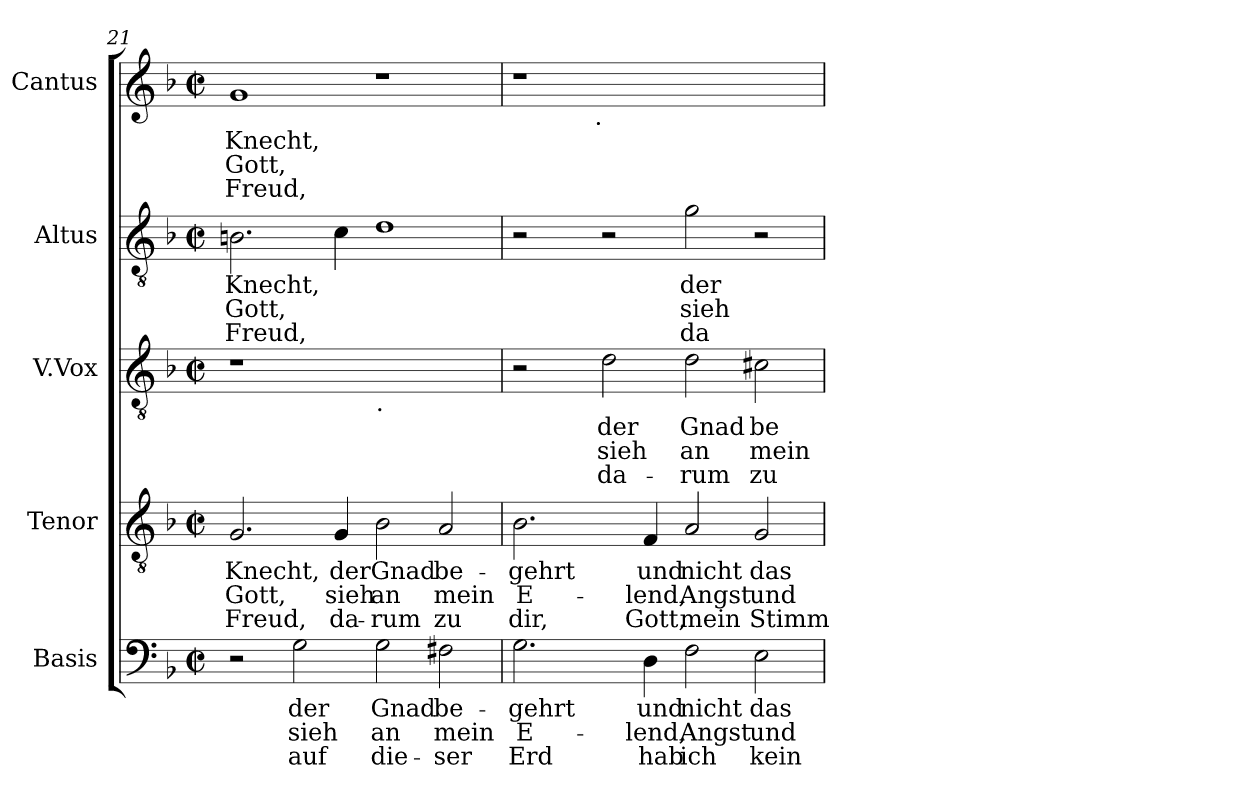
**kern	**text	**text	**text	**kern	**text	**text	**text	**kern	**text	**text	**text	**kern	**text	**text	**text	**kern	**text	**text	**text
*part5	*part5	*part5	*part5	*part4	*part4	*part4	*part4	*part3	*part3	*part3	*part3	*part2	*part2	*part2	*part2	*part1	*part1	*part1	*part1
*staff5	*staff5	*staff5	*staff5	*staff4	*staff4	*staff4	*staff4	*staff3	*staff3	*staff3	*staff3	*staff2	*staff2	*staff2	*staff2	*staff1	*staff1	*staff1	*staff1
*I"Basis	*	*	*	*I"Tenor	*	*	*	*I"V.Vox	*	*	*	*I"Altus	*	*	*	*I"Cantus	*	*	*
*I'B	*	*	*	*I'T	*	*	*	*	*	*	*	*I'A	*	*	*	*I'C	*	*	*
!!LO:LB:g=z
*clefF4	*	*	*	*clefGv2	*	*	*	*clefGv2	*	*	*	*clefGv2	*	*	*	*clefG2	*	*	*
*k[b-]	*	*	*	*k[b-]	*	*	*	*k[b-]	*	*	*	*k[b-]	*	*	*	*k[b-]	*	*	*
*F:	*	*	*	*F:	*	*	*	*F:	*	*	*	*F:	*	*	*	*F:	*	*	*
*M2/2	*	*	*	*M2/2	*	*	*	*M2/2	*	*	*	*M2/2	*	*	*	*M2/2	*	*	*
*met(c|)	*	*	*	*met(c|)	*	*	*	*met(c|)	*	*	*	*met(c|)	*	*	*	*met(c|)	*	*	*
=21	=21	=21	=21	=21	=21	=21	=21	=21	=21	=21	=21	=21	=21	=21	=21	=21	=21	=21	=21
!	!	!	!	!	!LO:LY:b:cj	!LO:LY:b:cj	!LO:LY:b:cj	!	!	!	!	!	!LO:LY:b:cj	!LO:LY:b:cj	!LO:LY:b:cj	!	!LO:LY:b:cj	!LO:LY:b:cj	!LO:LY:b:cj
2r	.	.	.	2.G/	Knecht,	Gott,	Freud,	1r	.	.	.	2.Bn\	Knecht,	Gott,	Freud,	1g	Knecht,	Gott,	Freud,
!	!LO:LY:b:cj	!LO:LY:b:cj	!LO:LY:b:cj	!	!	!	!	!	!	!	!	!	!	!	!	!	!	!	!
2G\	der	sieh	auf	.	.	.	.	.	.	.	.	.	.	.	.	.	.	.	.
!	!	!	!	!	!LO:LY:b:cj	!LO:LY:b:cj	!LO:LY:b:cj	!	!	!	!	!	!LO:LY:b:cj	!LO:LY:b:cj	!LO:LY:b:cj	!	!	!	!
.	.	.	.	4G/	der	sieh	da-	.	.	.	.	4c\	.	.	.	.	.	.	.
!	!	!	!	!	!	!	!	!LO:TX:b:t=.	!	!	!	!	!	!	!	!	!	!	!
!	!LO:LY:b:cj	!LO:LY:b:cj	!LO:LY:b:cj	!	!LO:LY:b:cj	!LO:LY:b:cj	!LO:LY:b:cj	!	!	!	!	!	!LO:LY:b:cj	!LO:LY:b:cj	!LO:LY:b:cj	!	!	!	!
2G\	Gnad	an	die-	2B-\	-Gnad	an	rum	1ryy	.	.	.	1d	.	.	.	1r	.	.	.
!	!LO:LY:b:cj	!LO:LY:b:cj	!LO:LY:b:cj	!	!LO:LY:b:cj	!LO:LY:b:cj	!LO:LY:b:cj	!	!	!	!	!	!	!	!	!	!	!	!
2F#X\	-be-	-mein	ser	2A/	be-	-mein	zu	.	.	.	.	.	.	.	.	.	.	.	.
=22	=22	=22	=22	=22	=22	=22	=22	=22	=22	=22	=22	=22	=22	=22	=22	=22	=22	=22	=22
!	!LO:LY:b:cj	!LO:LY:b:cj	!LO:LY:b:cj	!	!LO:LY:b:cj	!LO:LY:b:cj	!LO:LY:b:cj	!	!	!	!	!	!	!	!	!	!	!	!
*	*	*	*	*	*	*	*	*	*	*	*	*	*	*	*	*^	*	*	*
2.G\	gehrt	E-	-Erd	2.B-\	gehrt	E-	-dir,	2r	.	.	.	2r	.	.	.	1r	4ryy	.	.	.
.	.	.	.	.	.	.	.	.	.	.	.	.	.	.	.	.	8...ryy	.	.	.
!	!	!	!	!	!	!	!	!	!	!	!	!	!	!	!	!	!LO:TX:b:t=.	!	!	!
.	.	.	.	.	.	.	.	.	.	.	.	.	.	.	.	.	1ryy	.	.	.
!	!	!	!	!	!	!	!	!	!LO:LY:b:cj	!LO:LY:b:cj	!LO:LY:b:cj	!	!	!	!	!	!	!	!	!
.	.	.	.	.	.	.	.	2d\	der	sieh	da-	2r	.	.	.	.	.	.	.	.
!	!LO:LY:b:cj	!LO:LY:b:cj	!LO:LY:b:cj	!	!LO:LY:b:cj	!LO:LY:b:cj	!LO:LY:b:cj	!	!	!	!	!	!	!	!	!	!	!	!	!
4D\	und	lend,	hab	4F/	und	lend,	Gott,	.	.	.	.	.	.	.	.	.	.	.	.	.
!	!LO:LY:b:cj	!LO:LY:b:cj	!LO:LY:b:cj	!	!LO:LY:b:cj	!LO:LY:b:cj	!LO:LY:b:cj	!	!LO:LY:b:cj	!LO:LY:b:cj	!LO:LY:b:cj	!	!LO:LY:b:cj	!LO:LY:b:cj	!LO:LY:b:cj	!	!	!	!	!
2F\	nicht	Angst	ich	2A/	nicht	Angst	mein	2d\	-Gnad	an	rum	2g\	der	sieh	da-	1ryy	.	.	.	.
.	.	.	.	.	.	.	.	.	.	.	.	.	.	.	.	.	2ryy	.	.	.
!	!LO:LY:b:cj	!LO:LY:b:cj	!LO:LY:b:cj	!	!LO:LY:b:cj	!LO:LY:b:cj	!LO:LY:b:cj	!	!LO:LY:b:cj	!LO:LY:b:cj	!LO:LY:b:cj	!	!	!	!	!	!	!	!	!
2E\	das	und	kein	2G/	das	und	Stimm	2c#X\	be-	-mein	zu	2r	.	.	.	.	.	.	.	.
.	.	.	.	.	.	.	.	.	.	.	.	.	.	.	.	.	64ryy	.	.	.
*	*	*	*	*	*	*	*	*	*	*	*	*	*	*	*	*v	*v	*	*	*
=	=	=	=	=	=	=	=	=	=	=	=	=	=	=	=	=	=	=	=
*-	*-	*-	*-	*-	*-	*-	*-	*-	*-	*-	*-	*-	*-	*-	*-	*-	*-	*-	*-
